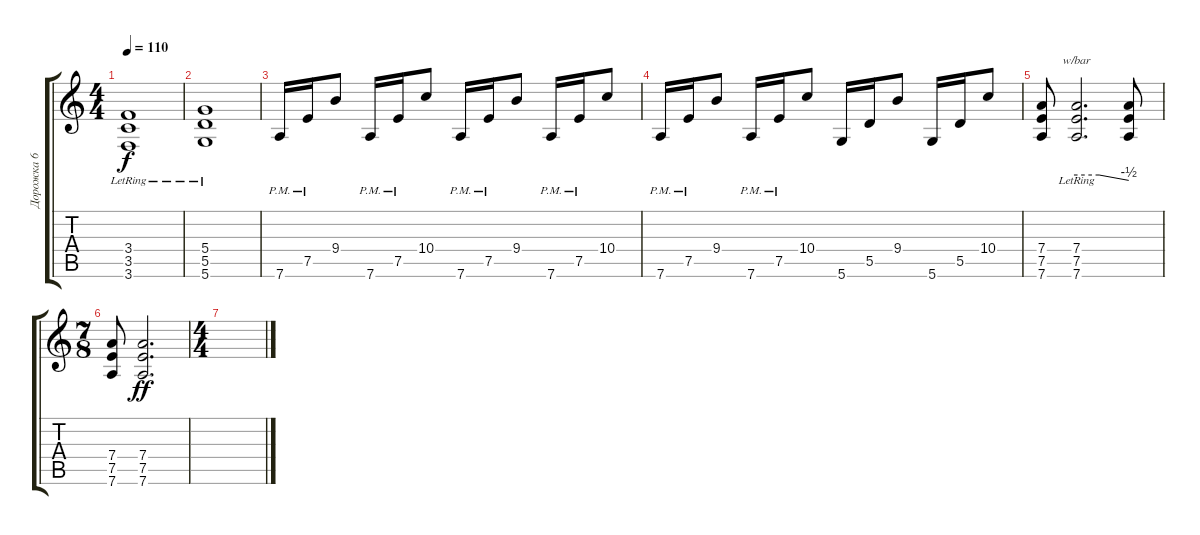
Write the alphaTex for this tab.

\track ("Дорожка 6" "Дорожка 6") {instrument overdrivenguitar}
\staff {score tabs}
\tuning (E4 B3 G3 D3 A2 D2) {hide}
\ts (4 4)
\tempo 110
\clef g2
\ks c
(3.4 3.5{lr} 3.6{lr}).1{dy f} |
(5.4 5.5{lr} 5.6{lr}).1 |
7.6{pm}.16 7.5{pm}.16 9.4.8 7.6{pm}.16 7.5{pm}.16 10.4.8 7.6{pm}.16 7.5{pm}.16 9.4.8 7.6{pm}.16 7.5{pm}.16 10.4.8 |
7.6{pm}.16 7.5{pm}.16 9.4.8 7.6{pm}.16 7.5{pm}.16 10.4.8 5.6.16 5.5.16 9.4.8 5.6.16 5.5.16 10.4.8 |
(7.4 7.5 7.6).8 (7.4{lr} 7.5{lr} 7.6).2{d tbe (custom default 0 0 26 0 60 -2)} (7.4{t} 7.5{t} 7.6{t}).8 |
\ts (7 8)
(7.4 7.5 7.6).8 (7.4 7.5 7.6).2{d dy ff} |
\ts (4 4)
